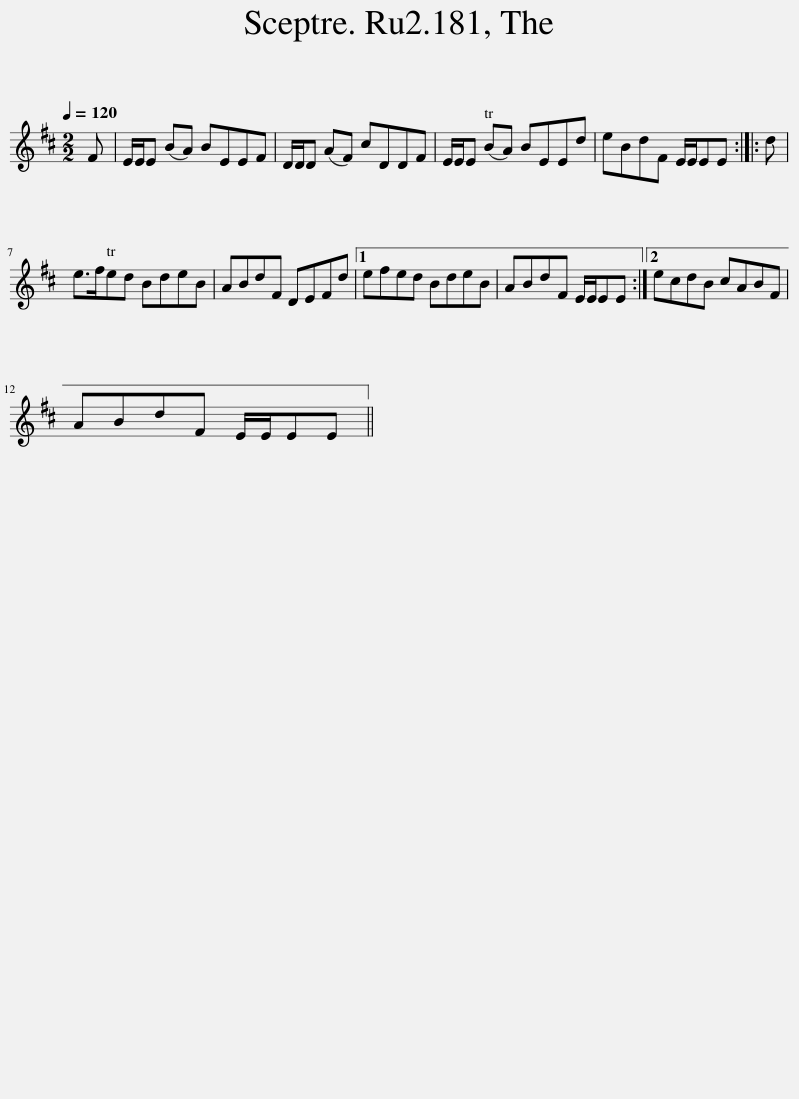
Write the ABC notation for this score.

X:1
L:1/8
Q:1/4=120
M:2/2
I:linebreak $
K:D
V:1 treble
V:1
 F | E/E/E (BA) BEEF | D/D/D (AF) cDDF | E/E/E (BA) BEEd | eBdF E/E/EE :: %5
 d |$ e>fed BdeB | ABdF DEFd |1 efed BdeB | ABdF E/E/EE :|2 %10
 ecdB cABF |$ ABdF E/E/EE || %12
